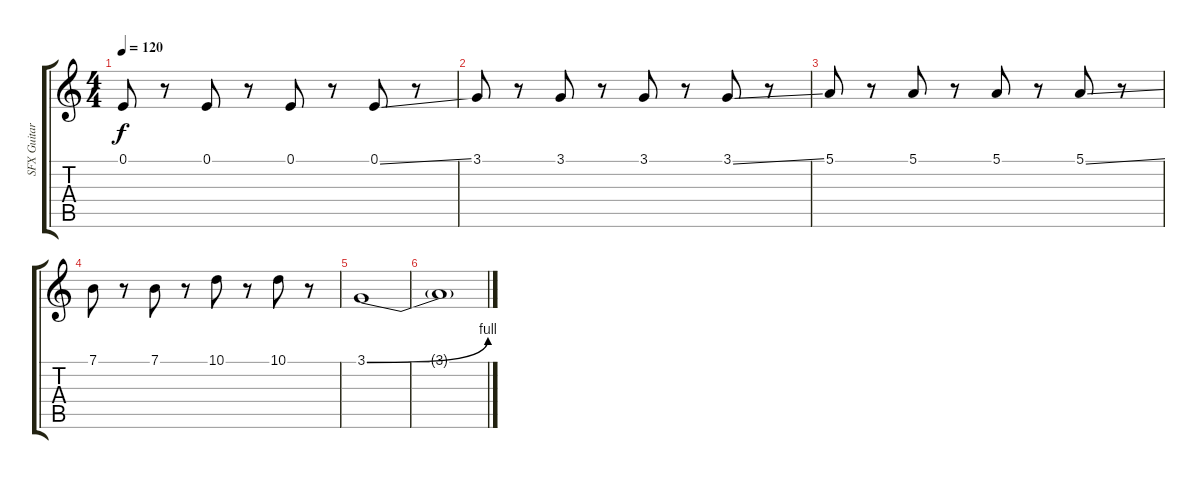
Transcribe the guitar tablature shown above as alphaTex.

\track ("SFX Guitar" "SFX Guitar") {instrument tremolostrings}
\staff {score tabs}
\tuning (E4 B3 G3 D3 A2 E2) {hide}
\ts (4 4)
\tempo 120
\clef g2
\ks c
0.1.8{dy f} r.8 0.1.8 r.8 0.1.8 r.8 0.1{ss}.8 r.8 |
3.1.8 r.8 3.1.8 r.8 3.1.8 r.8 3.1{ss}.8 r.8 |
5.1.8 r.8 5.1.8 r.8 5.1.8 r.8 5.1{ss}.8 r.8 |
7.1.8 r.8 7.1.8 r.8 10.1.8 r.8 10.1.8 r.8 |
3.1{be (bend 0 0 60 4)}.1 |
3.1{t}.1
